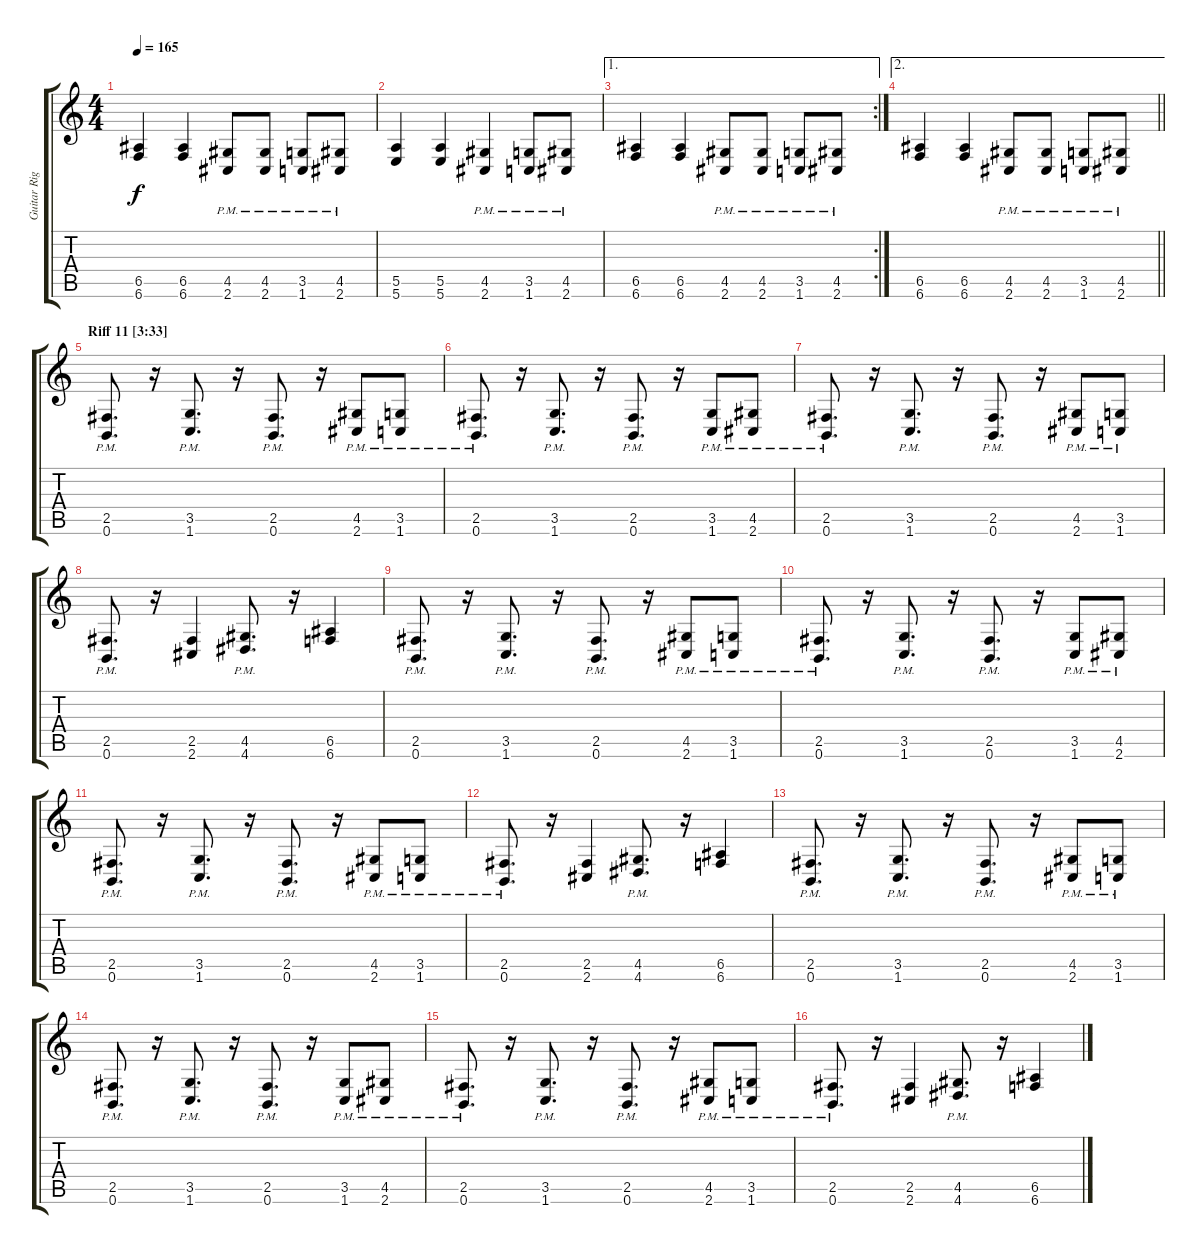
\track ("Guitar RighT" "Guitar Rig") {instrument overdrivenguitar}
\staff {score tabs}
\tuning (B3 Gb3 D3 A2 E2 B1) {hide}
\ts (4 4)
\tempo 165
\clef g2
\ks c
(6.5 6.6).4{dy f} (6.5 6.6).4 (4.5{pm} 2.6{pm}).8 (4.5{pm} 2.6{pm}).8 (3.5{pm} 1.6{pm}).8 (4.5{pm} 2.6{pm}).8 |
(5.5 5.6).4 (5.5 5.6).4 (4.5{pm} 2.6{pm}).4 (3.5{pm} 1.6{pm}).8 (4.5{pm} 2.6{pm}).8 |
\ae 1
\rc 2
(6.5 6.6).4 (6.5 6.6).4 (4.5{pm} 2.6{pm}).8 (4.5{pm} 2.6{pm}).8 (3.5{pm} 1.6{pm}).8 (4.5{pm} 2.6{pm}).8 |
\ae 2
\barLineRight lightlight
(6.5 6.6).4 (6.5 6.6).4 (4.5{pm} 2.6{pm}).8 (4.5{pm} 2.6{pm}).8 (3.5{pm} 1.6{pm}).8 (4.5{pm} 2.6{pm}).8 |
\section ("" "Riff 11 [3:33]")
(2.5{pm} 0.6{pm}).8{d} r.16 (3.5{pm} 1.6{pm}).8{d} r.16 (2.5{pm} 0.6{pm}).8{d} r.16 (4.5{pm} 2.6{pm}).8 (3.5{pm} 1.6{pm}).8 |
(2.5{pm} 0.6{pm}).8{d} r.16 (3.5{pm} 1.6{pm}).8{d} r.16 (2.5{pm} 0.6{pm}).8{d} r.16 (3.5{pm} 1.6{pm}).8 (4.5{pm} 2.6{pm}).8 |
(2.5{pm} 0.6{pm}).8{d} r.16 (3.5{pm} 1.6{pm}).8{d} r.16 (2.5{pm} 0.6{pm}).8{d} r.16 (4.5{pm} 2.6{pm}).8 (3.5{pm} 1.6{pm}).8 |
(2.5{pm} 0.6{pm}).8{d} r.16 (2.5 2.6).4 (4.5{pm} 4.6{pm}).8{d} r.16 (6.5 6.6).4 |
(2.5{pm} 0.6{pm}).8{d} r.16 (3.5{pm} 1.6{pm}).8{d} r.16 (2.5{pm} 0.6{pm}).8{d} r.16 (4.5{pm} 2.6{pm}).8 (3.5{pm} 1.6{pm}).8 |
(2.5{pm} 0.6{pm}).8{d} r.16 (3.5{pm} 1.6{pm}).8{d} r.16 (2.5{pm} 0.6{pm}).8{d} r.16 (3.5{pm} 1.6{pm}).8 (4.5{pm} 2.6{pm}).8 |
(2.5{pm} 0.6{pm}).8{d} r.16 (3.5{pm} 1.6{pm}).8{d} r.16 (2.5{pm} 0.6{pm}).8{d} r.16 (4.5{pm} 2.6{pm}).8 (3.5{pm} 1.6{pm}).8 |
(2.5{pm} 0.6{pm}).8{d} r.16 (2.5 2.6).4 (4.5{pm} 4.6{pm}).8{d} r.16 (6.5 6.6).4 |
(2.5{pm} 0.6{pm}).8{d} r.16 (3.5{pm} 1.6{pm}).8{d} r.16 (2.5{pm} 0.6{pm}).8{d} r.16 (4.5{pm} 2.6{pm}).8 (3.5{pm} 1.6{pm}).8 |
(2.5{pm} 0.6{pm}).8{d} r.16 (3.5{pm} 1.6{pm}).8{d} r.16 (2.5{pm} 0.6{pm}).8{d} r.16 (3.5{pm} 1.6{pm}).8 (4.5{pm} 2.6{pm}).8 |
(2.5{pm} 0.6{pm}).8{d} r.16 (3.5{pm} 1.6{pm}).8{d} r.16 (2.5{pm} 0.6{pm}).8{d} r.16 (4.5{pm} 2.6{pm}).8 (3.5{pm} 1.6{pm}).8 |
(2.5{pm} 0.6{pm}).8{d} r.16 (2.5 2.6).4 (4.5{pm} 4.6{pm}).8{d} r.16 (6.5 6.6).4
